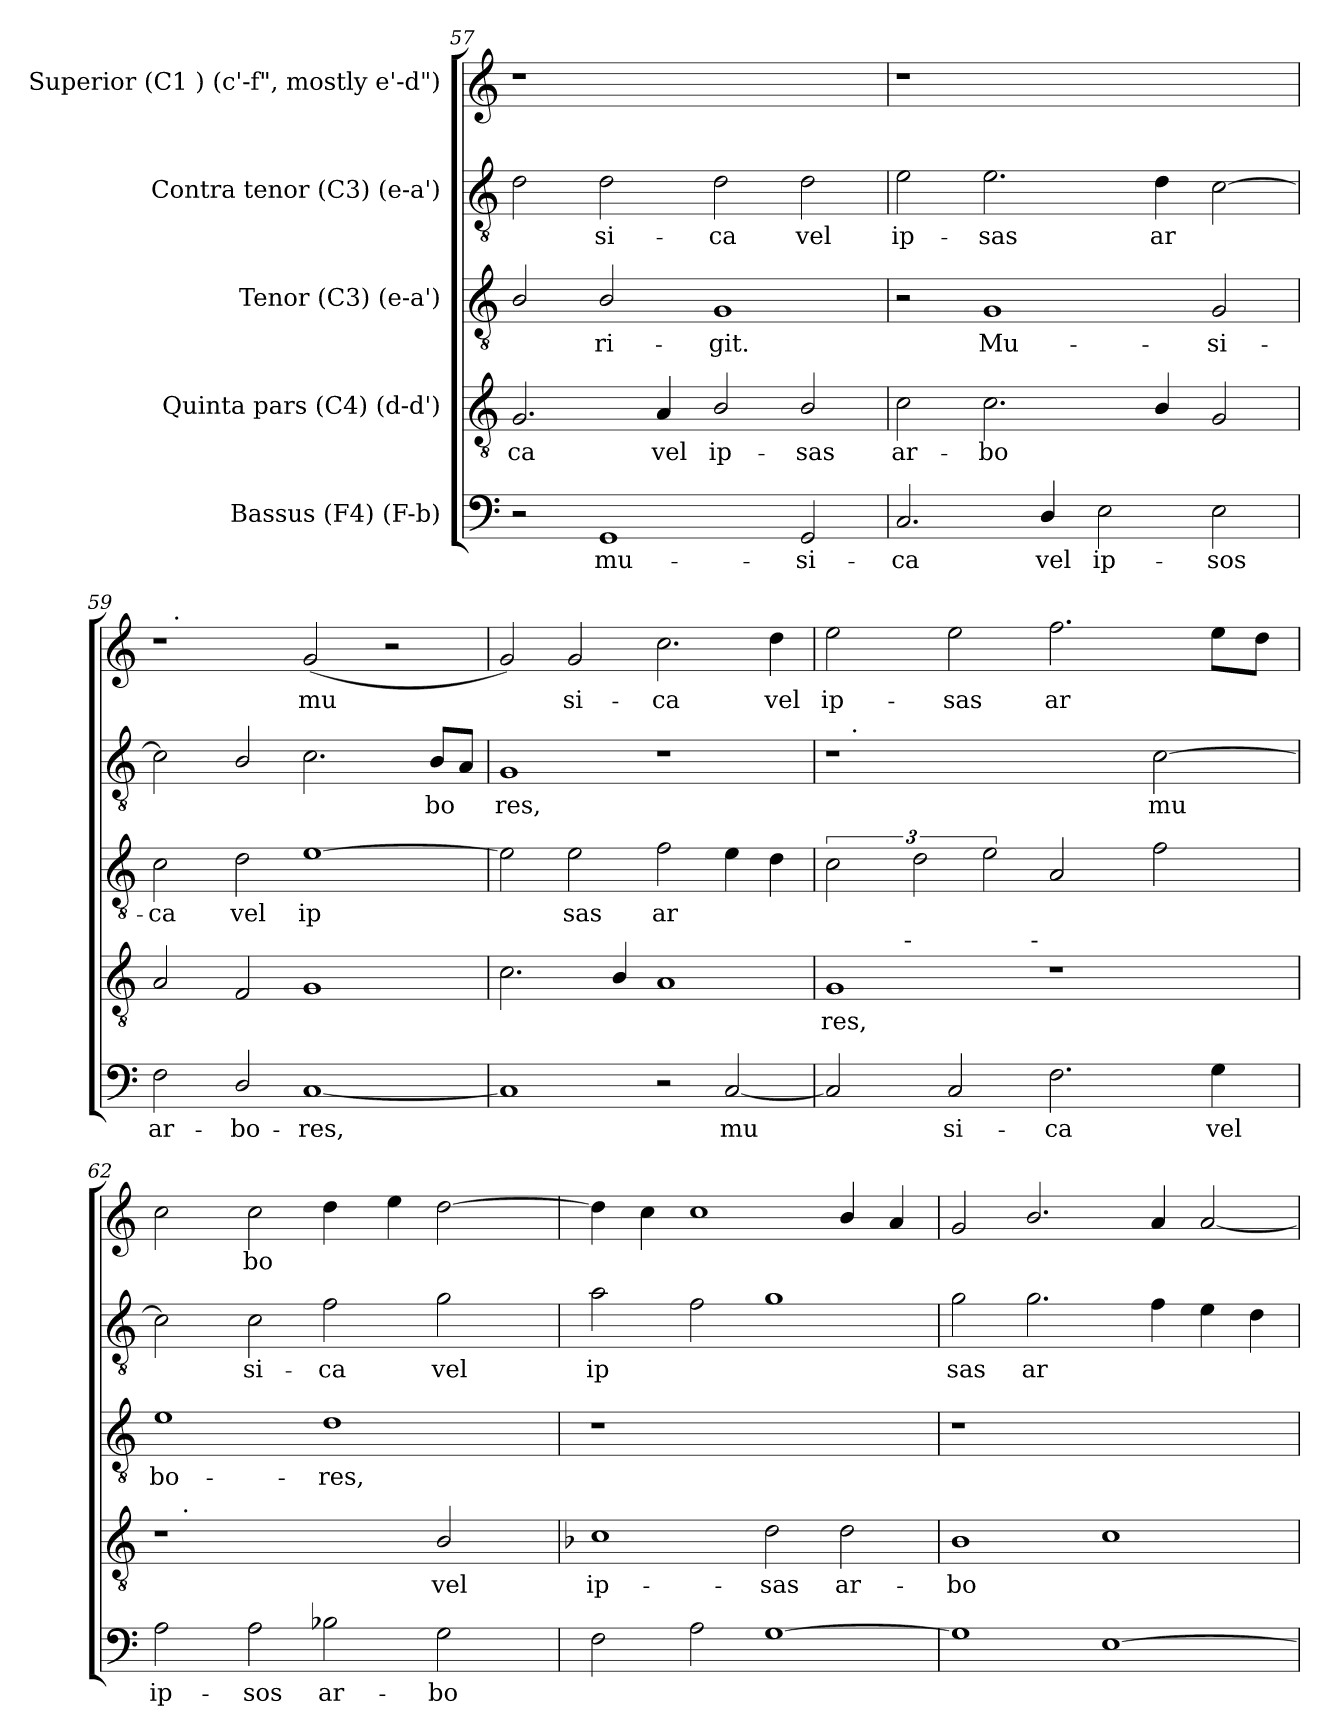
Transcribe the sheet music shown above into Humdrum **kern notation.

**kern	**text	**kern	**text	**kern	**text	**kern	**text	**kern	**text
*part5	*part5	*part4	*part4	*part3	*part3	*part2	*part2	*part1	*part1
*staff5	*staff5	*staff4	*staff4	*staff3	*staff3	*staff2	*staff2	*staff1	*staff1
*I"Bassus (F4)  (F-b)	*	*I"Quinta pars (C4)  (d-d')	*	*I"Tenor (C3)  (e-a')	*	*I"Contra tenor (C3)  (e-a')	*	*I"Superior (C1 )  (c'-f", mostly e'-d")	*
!!LO:PB:g=z
*clefF4	*	*clefGv2	*	*clefGv2	*	*clefGv2	*	*clefG2	*
*k[]	*	*k[]	*	*k[]	*	*k[]	*	*k[]	*
*C:	*	*C:	*	*C:	*	*C:	*	*C:	*
=57	=57	=57	=57	=57	=57	=57	=57	=57	=57
!	!	!	!LO:LY:b:cj	!	!LO:LY:b:cj	!	!LO:LY:b:cj	!	!
2r	.	2.G/	-ca	2B/	--	2d\	--	1r	.
!	!LO:LY:b:cj	!	!	!	!LO:LY:b:cj	!	!LO:LY:b:cj	!	!
1GG	mu-	.	.	2B/	-ri-	2d\	-si-	.	.
!	!	!	!LO:LY:b:cj	!	!	!	!	!	!
.	.	4A/	vel	.	.	.	.	.	.
!	!	!	!LO:LY:b:cj	!	!LO:LY:b:cj	!	!LO:LY:b:cj	!	!
.	.	2B/	ip-	1G	-git.	2d\	-ca	1ryy	.
!	!LO:LY:b:cj	!	!LO:LY:b:cj	!	!	!	!LO:LY:b:cj	!	!
2GG/	-si-	2B/	-sas	.	.	2d\	vel	.	.
=58	=58	=58	=58	=58	=58	=58	=58	=58	=58
!	!LO:LY:b:cj	!	!LO:LY:b:cj	!	!	!	!LO:LY:b:cj	!	!
2.C/	-ca	2c\	ar-	2r	.	2e\	ip-	1r	.
!	!	!	!LO:LY:b:cj	!	!LO:LY:b:cj	!	!LO:LY:b:cj	!	!
.	.	2.c\	-bo-	1G	Mu-	2.e\	-sas	.	.
!	!LO:LY:b:cj	!	!	!	!	!	!	!	!
4D/	vel	.	.	.	.	.	.	.	.
!	!LO:LY:b:cj	!	!	!	!	!	!	!	!
2E\	ip-	.	.	.	.	.	.	1ryy	.
!	!	!	!LO:LY:b:cj	!	!	!	!LO:LY:b:cj	!	!
.	.	4B/	--	.	.	4d\	ar-	.	.
!	!LO:LY:b:cj	!	!LO:LY:b:cj	!	!LO:LY:b:cj	!	!LO:LY:b:cj	!	!
2E\	-sos	2G/	--	2G/	-si-	[>2c\	--	.	.
=59	=59	=59	=59	=59	=59	=59	=59	=59	=59
!	!LO:LY:b:cj	!	!LO:LY:b:cj	!	!LO:LY:b:cj	!	!LO:LY:b:cj	!	!
*	*	*	*	*	*	*	*	*^	*
2F\	ar-	2A/	--	2c\	-ca	2c\]	--	1r	16ryy	.
!	!	!	!	!	!	!	!	!	!LO:TX:a:t=.	!
.	.	.	.	.	.	.	.	.	1ryy	.
!	!LO:LY:b:cj	!	!LO:LY:b:cj	!	!LO:LY:b:cj	!	!LO:LY:b:cj	!	!	!
2D/	-bo-	2F/	--	2d\	vel	2B/	--	.	.	.
!	!LO:LY:b:cj	!	!LO:LY:b:cj	!	!LO:LY:b:cj	!	!LO:LY:b:cj	!	!	!LO:LY:b:cj
[<1C	-res,	1G	--	[>1e	ip-	2.c\	--	(<2g/	.	mu-
.	.	.	.	.	.	.	.	.	2...ryy	.
.	.	.	.	.	.	.	.	2r	.	.
!	!	!	!	!	!	!	!LO:LY:b:cj	!	!	!
.	.	.	.	.	.	8B/L	-bo-	.	.	.
!	!	!	!	!	!	!	!LO:LY:b:cj	!	!	!
.	.	.	.	.	.	8A/J	--	.	.	.
=60	=60	=60	=60	=60	=60	=60	=60	=60	=60	=60
!	!LO:LY:b:cj	!	!LO:LY:b:cj	!	!LO:LY:b:cj	!	!LO:LY:b:cj	!	!	!LO:LY:b:cj
*	*	*	*	*	*	*	*	*v	*v	*
1C]	.	2.c\	--	2e\]	--	1G	-res,	2g/)	--
!	!	!	!	!	!LO:LY:b:cj	!	!	!	!LO:LY:b:cj
.	.	.	.	2e\	-sas	.	.	2g/	-si-
!	!	!	!LO:LY:b:cj	!	!	!	!	!	!
.	.	4B/	--	.	.	.	.	.	.
!	!	!	!LO:LY:b:cj	!	!LO:LY:b:cj	!	!	!	!LO:LY:b:cj
2r	.	1A	--	2f\	ar-	1r	.	2.cc\	-ca
!	!LO:LY:b:cj	!	!	!	!LO:LY:b:cj	!	!	!	!
[>2C/	mu-	.	.	4e\	--	.	.	.	.
!	!	!	!	!	!LO:LY:b:cj	!	!	!	!LO:LY:b:cj
.	.	.	.	4d\	--	.	.	4dd\	vel
!!LO:PB:g=z
=61	=61	=61	=61	=61	=61	=61	=61	=61	=61
!	!LO:LY:b:cj	!	!LO:LY:b:cj	!	!LO:LY:b:cj	!	!	!	!LO:LY:b:cj
*	*	*^	*	*	*	*^	*	*	*
*	*	*	*^	*	*	*	*	*	*	*	*
2C/]	--	1G	4ryy	2...ryy	-res,	3c\	--	1r	16.ryy	.	2ee\	ip-
!	!	!	!	!	!	!	!	!	!LO:TX:a:t=.	!	!	!
.	.	.	.	.	.	.	.	.	1ryy	.	.	.
.	.	.	16ryy	.	.	.	.	.	.	.	.	.
!	!	!	!LO:TX:a:t=-	!	!	!	!	!	!	!	!	!
.	.	.	1ryy	.	.	.	.	.	.	.	.	.
!	!	!	!	!	!	!	!LO:LY:b:cj	!	!	!	!	!
.	.	.	.	.	.	3d\	--	.	.	.	.	.
!	!LO:LY:b:cj	!	!	!	!	!	!	!	!	!	!	!LO:LY:b:cj
2C/	-si-	.	.	.	.	.	.	.	.	.	2ee\	-sas
!	!	!	!	!	!	!	!LO:LY:b:cj	!	!	!	!	!
.	.	.	.	.	.	3e\	--	.	.	.	.	.
!	!	!	!	!LO:TX:a:t=-	!	!	!	!	!	!	!	!
.	.	.	.	1ryy	.	.	.	.	.	.	.	.
!	!LO:LY:b:cj	!	!	!	!	!	!LO:LY:b:cj	!	!	!	!	!LO:LY:b:cj
2.F\	-ca	1r	.	.	.	2A/	--	2ryy	.	.	2.ff\	ar-
.	.	.	.	.	.	.	.	.	2ryy	.	.	.
.	.	.	2ryy	.	.	.	.	.	.	.	.	.
!	!	!	!	!	!	!	!LO:LY:b:cj	!	!	!LO:LY:b:cj	!	!
.	.	.	.	.	.	2f\	--	[>2c\	.	mu-	.	.
.	.	.	.	.	.	.	.	.	4ryy	.	.	.
!	!LO:LY:b:cj	!	!	!	!	!	!	!	!	!	!	!LO:LY:b:cj
4G\	vel	.	.	.	.	.	.	.	.	.	8ee\L	--
.	.	.	8.ryy	.	.	.	.	.	.	.	.	.
.	.	.	.	.	.	.	.	.	8ryy	.	.	.
!	!	!	!	!	!	!	!	!	!	!	!	!LO:LY:b:cj
.	.	.	.	.	.	.	.	.	.	.	8dd\J	--
.	.	.	.	16ryy	.	.	.	.	.	.	.	.
.	.	.	.	.	.	.	.	.	32ryy	.	.	.
=62	=62	=62	=62	=62	=62	=62	=62	=62	=62	=62	=62	=62
!	!LO:LY:b:cj	!	!	!	!	!	!LO:LY:b:cj	!	!	!LO:LY:b:cj	!	!LO:LY:b:cj
*	*	*	*v	*v	*	*	*	*v	*v	*	*	*
2A\	ip-	1r	16.ryy	.	1e	-bo-	2c\]	--	2cc\	--
!	!	!	!LO:TX:a:t=.	!	!	!	!	!	!	!
.	.	.	1ryy	.	.	.	.	.	.	.
!	!LO:LY:b:cj	!	!	!	!	!	!	!LO:LY:b:cj	!	!LO:LY:b:cj
2A\	-sos	.	.	.	.	.	2c\	-si-	2cc\	-bo-
!	!LO:LY:b:cj	!	!	!	!	!LO:LY:b:cj	!	!LO:LY:b:cj	!	!LO:LY:b:cj
2B-\	ar-	2ryy	.	.	1d	-res,	2f\	-ca	4dd\	--
.	.	.	2ryy	.	.	.	.	.	.	.
!	!	!	!	!	!	!	!	!	!	!LO:LY:b:cj
.	.	.	.	.	.	.	.	.	4ee\	--
!	!LO:LY:b:cj	!	!	!LO:LY:b:cj	!	!	!	!LO:LY:b:cj	!	!LO:LY:b:cj
2G\	-bo-	2B/	.	vel	.	.	2g\	vel	[>2dd\	--
.	.	.	4ryy	.	.	.	.	.	.	.
.	.	.	8ryy	.	.	.	.	.	.	.
.	.	.	32ryy	.	.	.	.	.	.	.
*	*	*v	*v	*	*	*	*	*	*	*
=63	=63	=63	=63	=63	=63	=63	=63	=63	=63
*	*	*k[b-]	*	*	*	*	*	*	*
*	*	*F:	*	*	*	*	*	*	*
*	*	*^	*	*	*	*	*	*	*
!	!LO:LY:b:cj	!	!	!LO:LY:b:cj	!	!	!	!LO:LY:b:cj	!	!LO:LY:b:cj
*	*	*v	*v	*	*	*	*	*	*	*
2F\	--	1c	ip-	1r	.	2a\	ip-	4dd\]	--
!	!	!	!	!	!	!	!	!	!LO:LY:b:cj
.	.	.	.	.	.	.	.	4cc\	--
!	!LO:LY:b:cj	!	!	!	!	!	!LO:LY:b:cj	!	!LO:LY:b:cj
2A\	--	.	.	.	.	2f\	--	1cc	--
!	!LO:LY:b:cj	!	!LO:LY:b:cj	!	!	!	!LO:LY:b:cj	!	!
[>1G	--	2d\	-sas	1ryy	.	1g	--	.	.
!	!	!	!LO:LY:b:cj	!	!	!	!	!	!LO:LY:b:cj
.	.	2d\	ar-	.	.	.	.	4b/	--
!	!	!	!	!	!	!	!	!	!LO:LY:b:cj
.	.	.	.	.	.	.	.	4a/	--
=64	=64	=64	=64	=64	=64	=64	=64	=64	=64
!	!LO:LY:b:cj	!	!LO:LY:b:cj	!	!	!	!LO:LY:b:cj	!	!LO:LY:b:cj
1G]	--	1B-	-bo-	1r	.	2g\	-sas	2g/	--
!	!	!	!	!	!	!	!LO:LY:b:cj	!	!LO:LY:b:cj
.	.	.	.	.	.	2.g\	ar-	2.b/	--
!	!LO:LY:b:cj	!	!LO:LY:b:cj	!	!	!	!	!	!
[<1E	--	1c	--	1ryy	.	.	.	.	.
!	!	!	!	!	!	!	!LO:LY:b:cj	!	!LO:LY:b:cj
.	.	.	.	.	.	4f\	--	4a/	--
!	!	!	!	!	!	!	!LO:LY:b:cj	!	!LO:LY:b:cj
.	.	.	.	.	.	4e\	--	[<2a/	--
!	!	!	!	!	!	!	!LO:LY:b:cj	!	!
.	.	.	.	.	.	4d\	--	.	.
=	=	=	=	=	=	=	=	=	=
*-	*-	*-	*-	*-	*-	*-	*-	*-	*-
